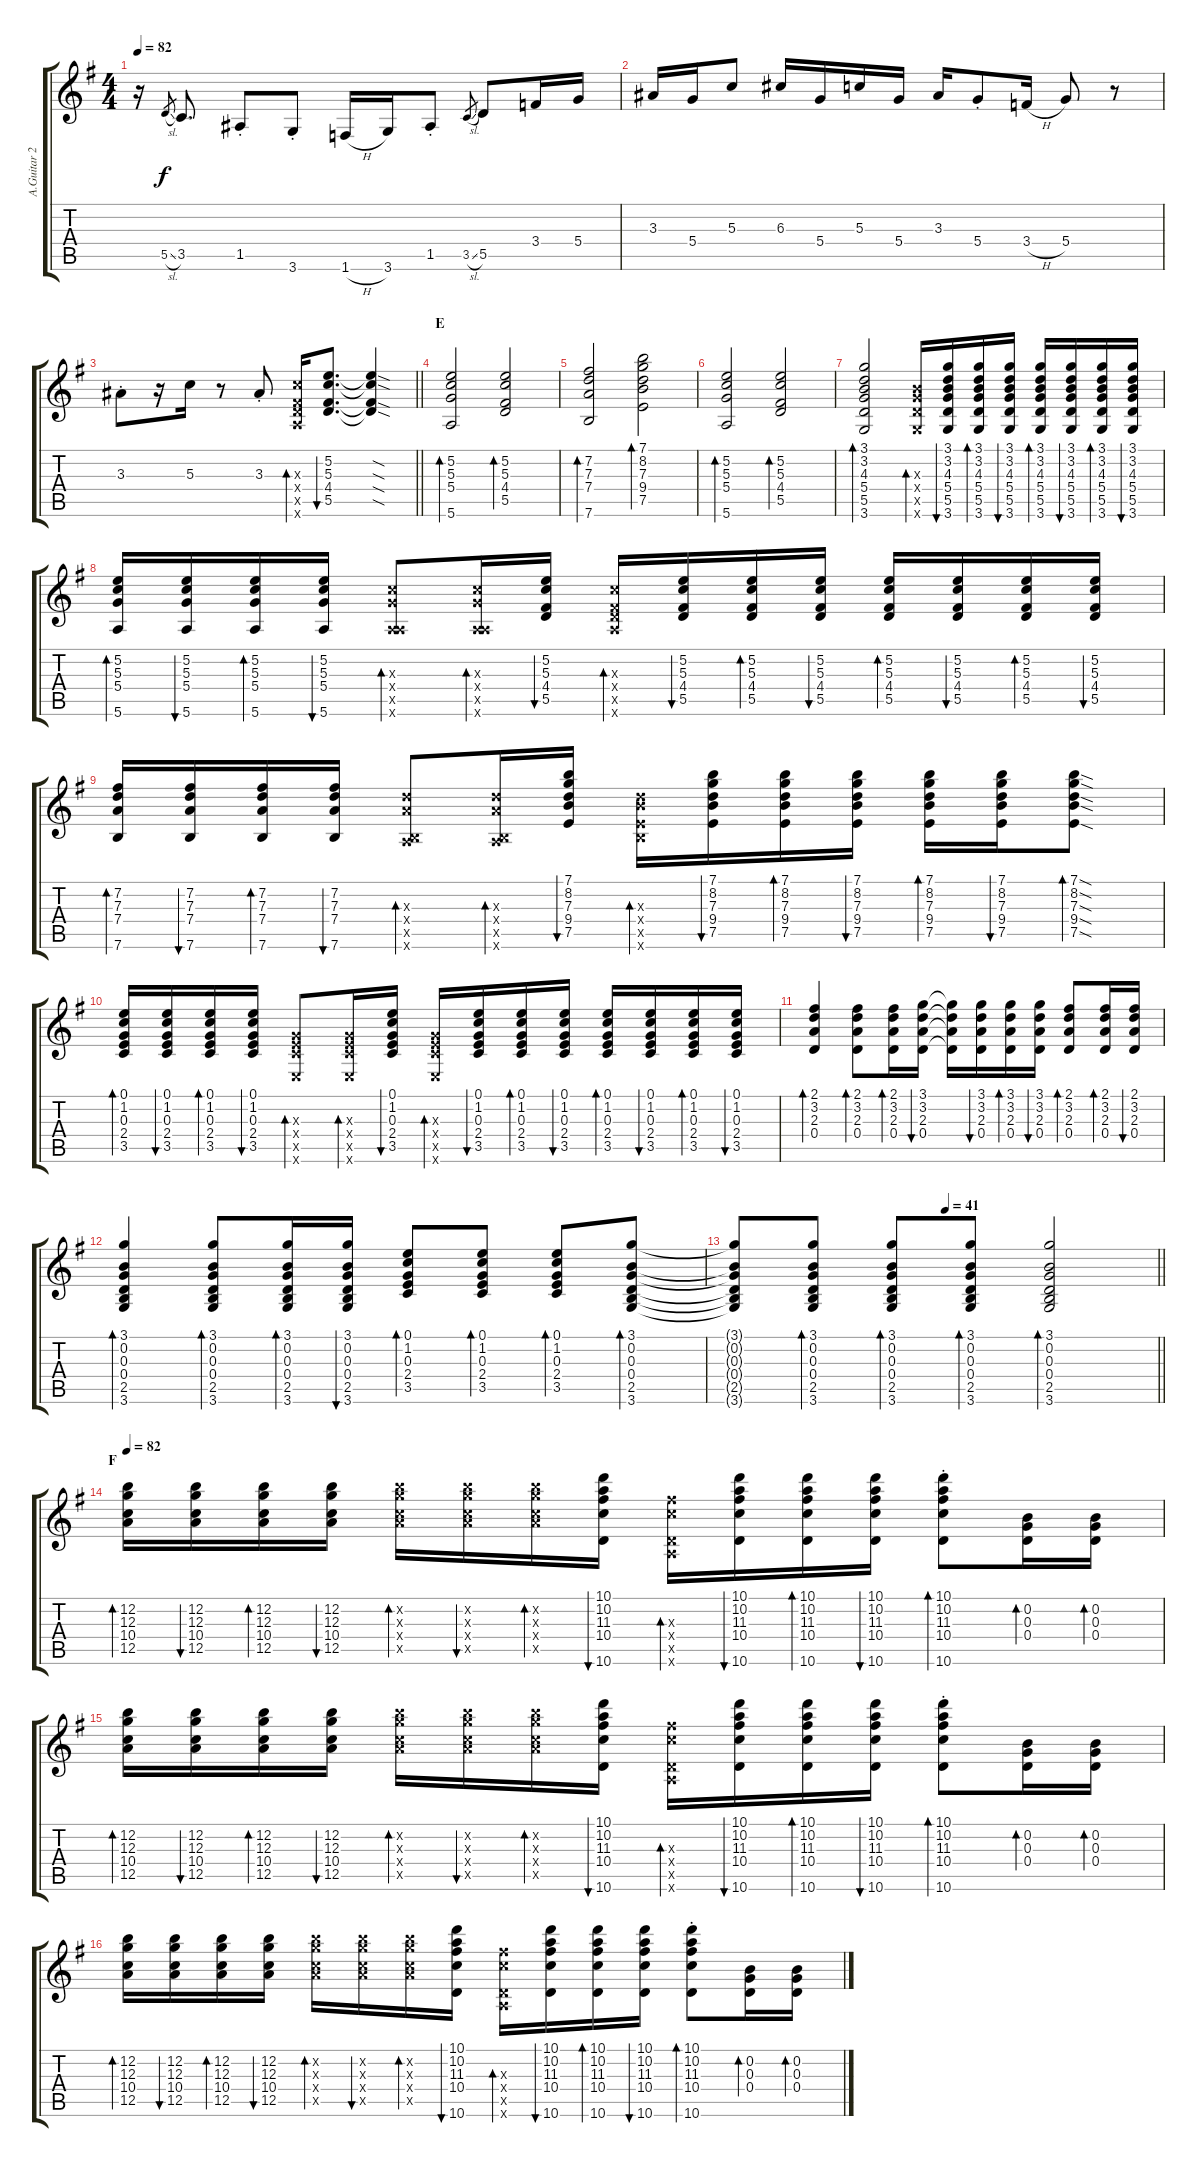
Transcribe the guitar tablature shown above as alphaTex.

\track ("A.Guitar 2" "A.Guitar 2") {instrument acousticguitarsteel}
\staff {score tabs}
\tuning (E4 B3 G3 D3 A2 E2) {hide}
\ts (4 4)
\tempo 82
\clef g2
\ks g
r.16{dy f} 5.5{sl}.8{gr} 3.5.8{d} 1.5{st}.8 3.6{st}.8 1.6{h}.16 3.6.16 1.5{st}.8 3.5{sl}.8{gr} 5.5.8 3.4.16 5.4.16 |
3.3.16 5.4.16 5.3.8 6.3.16 5.4.16 5.3.16 5.4.16 3.3.16 5.4{st}.8 3.4{h}.16 5.4.8 r.8 |
\barLineRight lightlight
3.3{st}.8 r.16 5.3.16 r.8 3.3{st}.8 (5.3{x} 4.4{x} 5.5{x} 5.6{x}).16{bd 30} (5.2 5.3 4.4 5.5).8{d bu 30} (5.2{sod t} 5.3{sod t} 4.4{sod t} 5.5{sod t}).4 |
\section ("" "E")
(5.2 5.3 5.4 5.6).2{bd 60} (5.2 5.3 4.4 5.5).2{bd 60} |
(7.2 7.3 7.4 7.6).2{bd 60} (7.1 8.2 7.3 9.4 7.5).2{bd 60} |
(5.2 5.3 5.4 5.6).2{bd 60} (5.2 5.3 4.4 5.5).2{bd 60} |
(3.1 3.2 4.3 5.4 5.5 3.6).2{bd 60} (4.3{x} 5.4{x} 5.5{x} 3.6{x}).16{bd 30 volume 5} (3.1 3.2 4.3 5.4 5.5 3.6).16{bu 30 volume 16} (3.1 3.2 4.3 5.4 5.5 3.6).16{bd 30} (3.1 3.2 4.3 5.4 5.5 3.6).16{bu 30} (3.1 3.2 4.3 5.4 5.5 3.6).16{bd 30} (3.1 3.2 4.3 5.4 5.5 3.6).16{bu 30} (3.1 3.2 4.3 5.4 5.5 3.6).16{bd 30} (3.1 3.2 4.3 5.4 5.5 3.6).16{bu 30} |
(5.2 5.3 5.4 5.6).16{bd 30} (5.2 5.3 5.4 5.6).16{bu 30} (5.2 5.3 5.4 5.6).16{bd 30} (5.2 5.3 5.4 5.6).16{bu 30} (5.3{x} 5.4{x} 0.5{x} 5.6{x}).8{bd 30} (5.3{x} 5.4{x} 0.5{x} 5.6{x}).16{bd 30} (5.2 5.3 4.4 5.5).16{bu 30} (5.3{x} 4.4{x} 5.5{x} 5.6{x}).16{bd 30} (5.2 5.3 4.4 5.5).16{bu 30} (5.2 5.3 4.4 5.5).16{bd 30} (5.2 5.3 4.4 5.5).16{bu 30} (5.2 5.3 4.4 5.5).16{bd 30} (5.2 5.3 4.4 5.5).16{bu 30} (5.2 5.3 4.4 5.5).16{bd 30} (5.2 5.3 4.4 5.5).16{bu 30} |
(7.2 7.3 7.4 7.6).16{bd 30} (7.2 7.3 7.4 7.6).16{bu 30} (7.2 7.3 7.4 7.6).16{bd 30} (7.2 7.3 7.4 7.6).16{bu 30} (7.3{x} 7.4{x} 0.5{x} 7.6{x}).8{bd 30} (7.3{x} 7.4{x} 0.5{x} 7.6{x}).16{bd 30} (7.1 8.2 7.3 9.4 7.5).16{bu 30} (7.3{x} 9.4{x} 7.5{x} 7.6{x}).16{bd 30} (7.1 8.2 7.3 9.4 7.5).16{bu 30} (7.1 8.2 7.3 9.4 7.5).16{bd 30} (7.1 8.2 7.3 9.4 7.5).16{bu 30} (7.1 8.2 7.3 9.4 7.5).16{bd 30} (7.1 8.2 7.3 9.4 7.5).16{bu 30} (7.1{sod} 8.2{sod} 7.3{sod} 9.4{sod} 7.5{sod}).8{bd 30} |
(0.1 1.2 0.3 2.4 3.5).16{bd 30} (0.1 1.2 0.3 2.4 3.5).16{bu 30} (0.1 1.2 0.3 2.4 3.5).16{bd 30} (0.1 1.2 0.3 2.4 3.5).16{bu 30} (0.3{x} 2.4{x} 3.5{x} 0.6{x}).8{bd 30} (0.3{x} 2.4{x} 3.5{x} 0.6{x}).16{bd 30} (0.1 1.2 0.3 2.4 3.5).16{bu 30} (0.3{x} 2.4{x} 3.5{x} 0.6{x}).16{bd 30} (0.1 1.2 0.3 2.4 3.5).16{bu 30} (0.1 1.2 0.3 2.4 3.5).16{bd 30} (0.1 1.2 0.3 2.4 3.5).16{bu 30} (0.1 1.2 0.3 2.4 3.5).16{bd 30} (0.1 1.2 0.3 2.4 3.5).16{bu 30} (0.1 1.2 0.3 2.4 3.5).16{bd 30} (0.1 1.2 0.3 2.4 3.5).16{bu 30} |
(2.1 3.2 2.3 0.4).4{bd 30} (2.1 3.2 2.3 0.4).8{bd 30} (2.1 3.2 2.3 0.4).16{bd 30} (3.1 3.2 2.3 0.4).16{bu 30} (3.1{t} 3.2{t} 2.3{t} 0.4{t}).16 (3.1 3.2 2.3 0.4).16{bu 30} (3.1 3.2 2.3 0.4).16{bd 30} (3.1 3.2 2.3 0.4).16{bu 30} (2.1 3.2 2.3 0.4).8{bd 30} (2.1 3.2 2.3 0.4).16{bd 30} (2.1 3.2 2.3 0.4).16{bu 30} |
(3.1 0.2 0.3 0.4 2.5 3.6).4{bd 30} (3.1 0.2 0.3 0.4 2.5 3.6).8{bd 30} (3.1 0.2 0.3 0.4 2.5 3.6).16{bd 30} (3.1 0.2 0.3 0.4 2.5 3.6).16{bu 30} (0.1 1.2 0.3 2.4 3.5).8{bd 30} (0.1 1.2 0.3 2.4 3.5).8{bd 30} (0.1 1.2 0.3 2.4 3.5).8{bd 30} (3.1 0.2 0.3 0.4 2.5 3.6).8{bd 30} |
\tempo (41 0.5)
\barLineRight lightlight
(3.1{t} 0.2{t} 0.3{t} 0.4{t} 2.5{t} 3.6{t}).8 (3.1 0.2 0.3 0.4 2.5 3.6).8{bd 30} (3.1 0.2 0.3 0.4 2.5 3.6).8{bd 30} (3.1 0.2 0.3 0.4 2.5 3.6).8{bd 30} (3.1 0.2 0.3 0.4 2.5 3.6).2{bd 30} |
\section ("" "F")
\tempo 82
(12.2 12.3 10.4 12.5).16{bd 30} (12.2 12.3 10.4 12.5).16{bu 30} (12.2 12.3 10.4 12.5).16{bd 30} (12.2 12.3 10.4 12.5).16{bu 30} (12.2{x} 12.3{x} 10.4{x} 12.5{x}).16{bd 30} (12.2{x} 12.3{x} 10.4{x} 12.5{x}).16{bu 30} (12.2{x} 12.3{x} 10.4{x} 12.5{x}).16{bd 30} (10.1 10.2 11.3 10.4 10.6).16{bu 30} (11.3{x} 10.4{x} 0.5{x} 10.6{x}).16{bd 30} (10.1 10.2 11.3 10.4 10.6).16{bu 30} (10.1 10.2 11.3 10.4 10.6).16{bd 30} (10.1 10.2 11.3 10.4 10.6).16{bu 30} (10.1{st} 10.2{st} 11.3{st} 10.4{st} 10.6{st}).8{bd 30} (0.2 0.3 0.4).16{bd 30} (0.2 0.3 0.4).16{bd 30} |
(12.2 12.3 10.4 12.5).16{bd 30} (12.2 12.3 10.4 12.5).16{bu 30} (12.2 12.3 10.4 12.5).16{bd 30} (12.2 12.3 10.4 12.5).16{bu 30} (12.2{x} 12.3{x} 10.4{x} 12.5{x}).16{bd 30} (12.2{x} 12.3{x} 10.4{x} 12.5{x}).16{bu 30} (12.2{x} 12.3{x} 10.4{x} 12.5{x}).16{bd 30} (10.1 10.2 11.3 10.4 10.6).16{bu 30} (11.3{x} 10.4{x} 0.5{x} 10.6{x}).16{bd 30} (10.1 10.2 11.3 10.4 10.6).16{bu 30} (10.1 10.2 11.3 10.4 10.6).16{bd 30} (10.1 10.2 11.3 10.4 10.6).16{bu 30} (10.1{st} 10.2{st} 11.3{st} 10.4{st} 10.6{st}).8{bd 30} (0.2 0.3 0.4).16{bd 30} (0.2 0.3 0.4).16{bd 30} |
(12.2 12.3 10.4 12.5).16{bd 30} (12.2 12.3 10.4 12.5).16{bu 30} (12.2 12.3 10.4 12.5).16{bd 30} (12.2 12.3 10.4 12.5).16{bu 30} (12.2{x} 12.3{x} 10.4{x} 12.5{x}).16{bd 30} (12.2{x} 12.3{x} 10.4{x} 12.5{x}).16{bu 30} (12.2{x} 12.3{x} 10.4{x} 12.5{x}).16{bd 30} (10.1 10.2 11.3 10.4 10.6).16{bu 30} (11.3{x} 10.4{x} 0.5{x} 10.6{x}).16{bd 30} (10.1 10.2 11.3 10.4 10.6).16{bu 30} (10.1 10.2 11.3 10.4 10.6).16{bd 30} (10.1 10.2 11.3 10.4 10.6).16{bu 30} (10.1{st} 10.2{st} 11.3{st} 10.4{st} 10.6{st}).8{bd 30} (0.2 0.3 0.4).16{bd 30} (0.2 0.3 0.4).16{bd 30}
